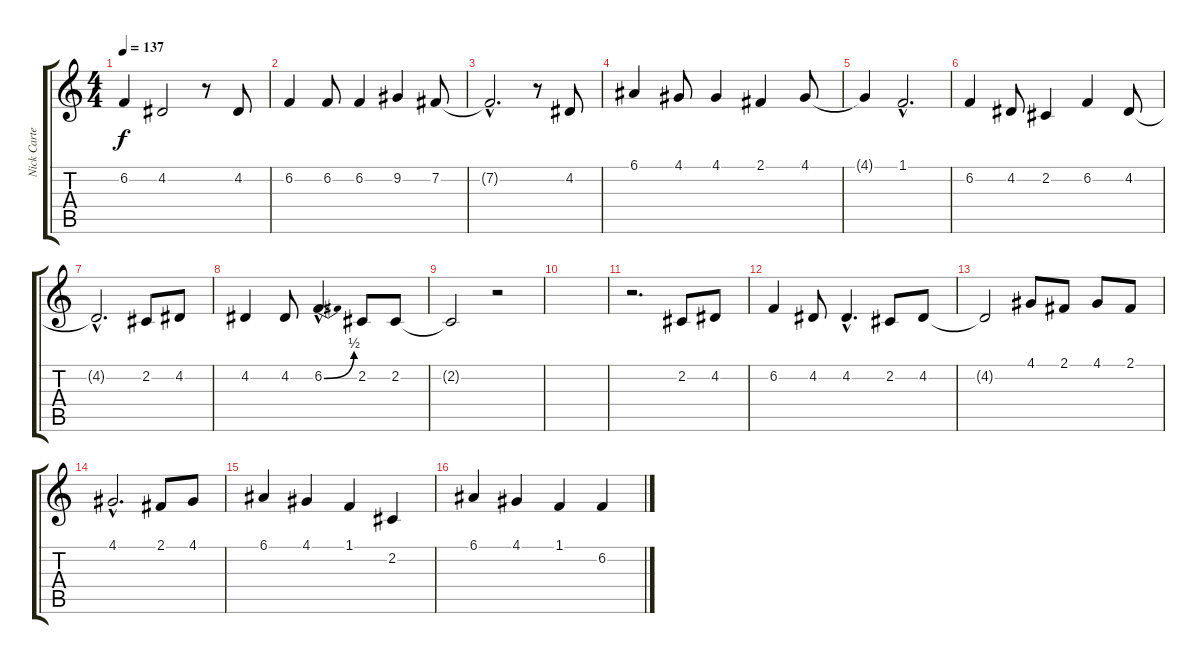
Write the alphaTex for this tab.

\track ("Nick Carter" "Nick Carte") {instrument lead6voice}
\staff {score tabs}
\tuning (E4 B3 G3 D3 A2 E2) {hide}
\ts (4 4)
\tempo 137
\clef g2
\ks c
6.2{t}.4{dy f} 4.2.2 r.8 4.2.8 |
6.2.4 6.2.8 6.2.4 9.2.4 7.2.8 |
7.2{hac t}.2{d} r.8 4.2.8 |
6.1.4 4.1.8 4.1.4 2.1.4 4.1.8 |
4.1{t}.4 1.1{hac}.2{d} |
6.2.4 4.2.8 2.2.4 6.2.4 4.2.8 |
4.2{hac t}.2{d} 2.2.8 4.2.8 |
4.2.4 4.2.8 6.2{be (bend 0 0 60 2) hac}.4{d} 2.2.8 2.2.8 |
2.2{t}.2 r.2 |
|
r.2{d} 2.2.8 4.2.8 |
6.2.4 4.2.8 4.2{hac}.4{d} 2.2.8 4.2.8 |
4.2{t}.2 4.1.8 2.1.8 4.1.8 2.1.8 |
4.1{hac}.2{d} 2.1.8 4.1.8 |
6.1.4 4.1.4 1.1.4 2.2.4 |
6.1.4 4.1.4 1.1.4 6.2.4
